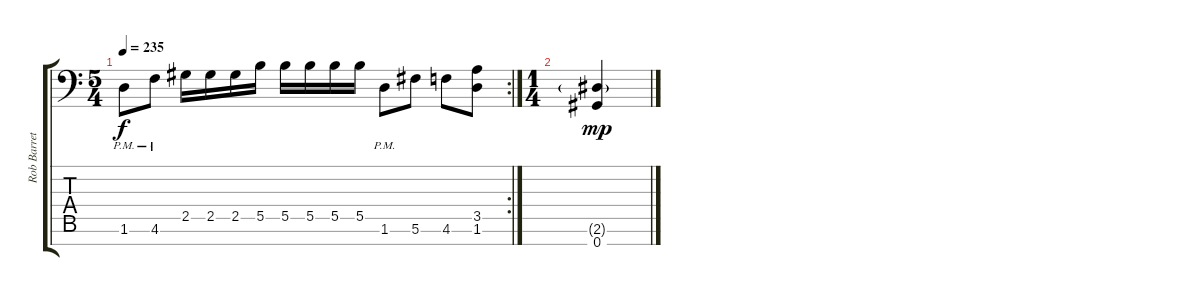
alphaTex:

\track ("Rob Barrett" "Rob Barret") {instrument distortionguitar}
\staff {score tabs}
\tuning (Db4 Ab3 E3 B2 Gb2 Db2 Ab1) {hide}
\rc 2
\ts (5 4)
\tempo 235
\clef f4
\ks c
1.6{pm}.8{dy f} 4.6{pm}.8 2.5.16 2.5.16 2.5.16 5.5.16 5.5.16 5.5.16 5.5.16 5.5.16 1.6{pm}.8 5.6.8 4.6.8 (3.5 1.6).8 |
\ts (1 4)
(2.6{g} 0.7).4{dy mp}
